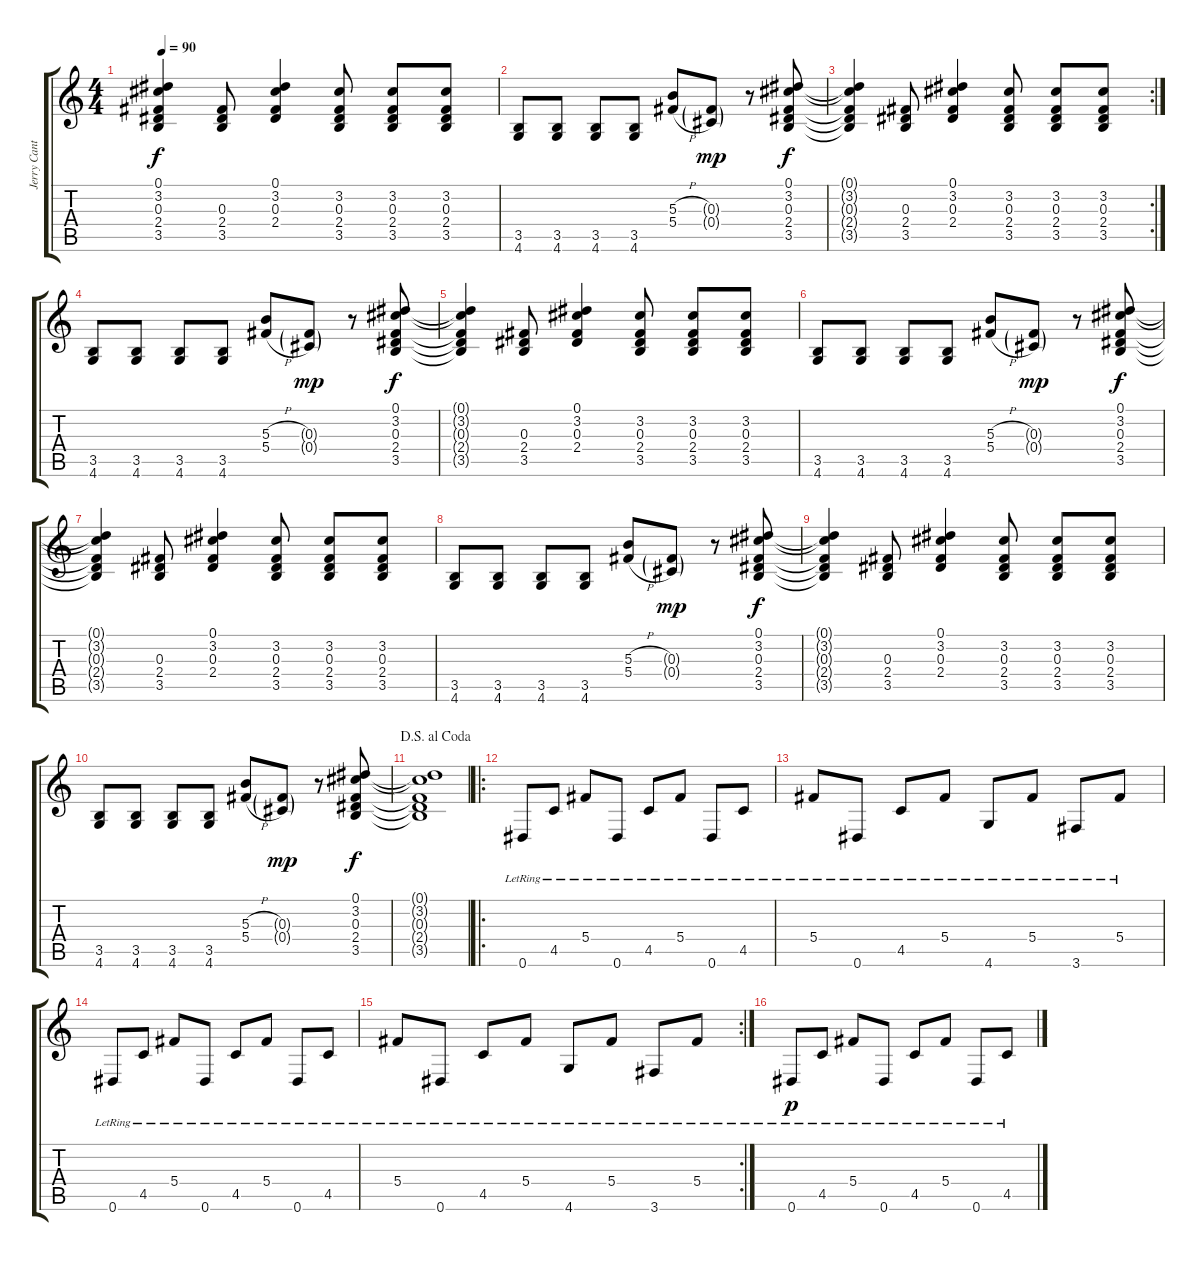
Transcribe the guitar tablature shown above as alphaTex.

\track ("Jerry Cantrell" "Jerry Cant") {instrument acousticguitarsteel}
\staff {score tabs}
\tuning (Eb4 Bb3 Gb3 Db3 Ab2 Eb2) {hide}
\ts (4 4)
\tempo 90
\clef g2
\ks c
(0.1{t} 3.2{t} 0.3{t} 2.4{t} 3.5{t}).4{dy f} (0.3 2.4 3.5).8 (0.1 3.2 0.3 2.4).4 (3.2 0.3 2.4 3.5).8 (3.2 0.3 2.4 3.5).8 (3.2 0.3 2.4 3.5).8 |
(3.5 4.6).8 (3.5 4.6).8 (3.5 4.6).8 (3.5 4.6).8 (5.3{h} 5.4{h}).8 (0.3{g} 0.4{g}).8{dy mp} r.8 (0.1 3.2 0.3 2.4 3.5).8{dy f} |
\rc 2
(0.1{t} 3.2{t} 0.3{t} 2.4{t} 3.5{t}).4 (0.3 2.4 3.5).8 (0.1 3.2 0.3 2.4).4 (3.2 0.3 2.4 3.5).8 (3.2 0.3 2.4 3.5).8 (3.2 0.3 2.4 3.5).8 |
(3.5 4.6).8 (3.5 4.6).8 (3.5 4.6).8 (3.5 4.6).8 (5.3{h} 5.4{h}).8 (0.3{g} 0.4{g}).8{dy mp} r.8 (0.1 3.2 0.3 2.4 3.5).8{dy f} |
(0.1{t} 3.2{t} 0.3{t} 2.4{t} 3.5{t}).4 (0.3 2.4 3.5).8 (0.1 3.2 0.3 2.4).4 (3.2 0.3 2.4 3.5).8 (3.2 0.3 2.4 3.5).8 (3.2 0.3 2.4 3.5).8 |
(3.5 4.6).8 (3.5 4.6).8 (3.5 4.6).8 (3.5 4.6).8 (5.3{h} 5.4{h}).8 (0.3{g} 0.4{g}).8{dy mp} r.8 (0.1 3.2 0.3 2.4 3.5).8{dy f} |
(0.1{t} 3.2{t} 0.3{t} 2.4{t} 3.5{t}).4 (0.3 2.4 3.5).8 (0.1 3.2 0.3 2.4).4 (3.2 0.3 2.4 3.5).8 (3.2 0.3 2.4 3.5).8 (3.2 0.3 2.4 3.5).8 |
(3.5 4.6).8 (3.5 4.6).8 (3.5 4.6).8 (3.5 4.6).8 (5.3{h} 5.4{h}).8 (0.3{g} 0.4{g}).8{dy mp} r.8 (0.1 3.2 0.3 2.4 3.5).8{dy f} |
(0.1{t} 3.2{t} 0.3{t} 2.4{t} 3.5{t}).4 (0.3 2.4 3.5).8 (0.1 3.2 0.3 2.4).4 (3.2 0.3 2.4 3.5).8 (3.2 0.3 2.4 3.5).8 (3.2 0.3 2.4 3.5).8 |
(3.5 4.6).8 (3.5 4.6).8 (3.5 4.6).8 (3.5 4.6).8 (5.3{h} 5.4{h}).8 (0.3{g} 0.4{g}).8{dy mp} r.8 (0.1 3.2 0.3 2.4 3.5).8{dy f} |
\jump dalsegnoalcoda
(0.1{t} 3.2{t} 0.3{t} 2.4{t} 3.5{t}).1 |
\ro
0.6{lr}.8 4.5{lr}.8 5.4{lr}.8 0.6{lr}.8 4.5{lr}.8 5.4{lr}.8 0.6{lr}.8 4.5{lr}.8 |
5.4{lr}.8 0.6{lr}.8 4.5{lr}.8 5.4{lr}.8 4.6{lr}.8 5.4{lr}.8 3.6{lr}.8 5.4{lr}.8 |
0.6{lr}.8 4.5{lr}.8 5.4{lr}.8 0.6{lr}.8 4.5{lr}.8 5.4{lr}.8 0.6{lr}.8 4.5{lr}.8 |
\rc 2
5.4{lr}.8 0.6{lr}.8 4.5{lr}.8 5.4{lr}.8 4.6{lr}.8 5.4{lr}.8 3.6{lr}.8 5.4{lr}.8 |
0.6{lr}.8{dy p} 4.5{lr}.8 5.4{lr}.8 0.6{lr}.8 4.5{lr}.8 5.4{lr}.8 0.6{lr}.8 4.5{lr}.8
